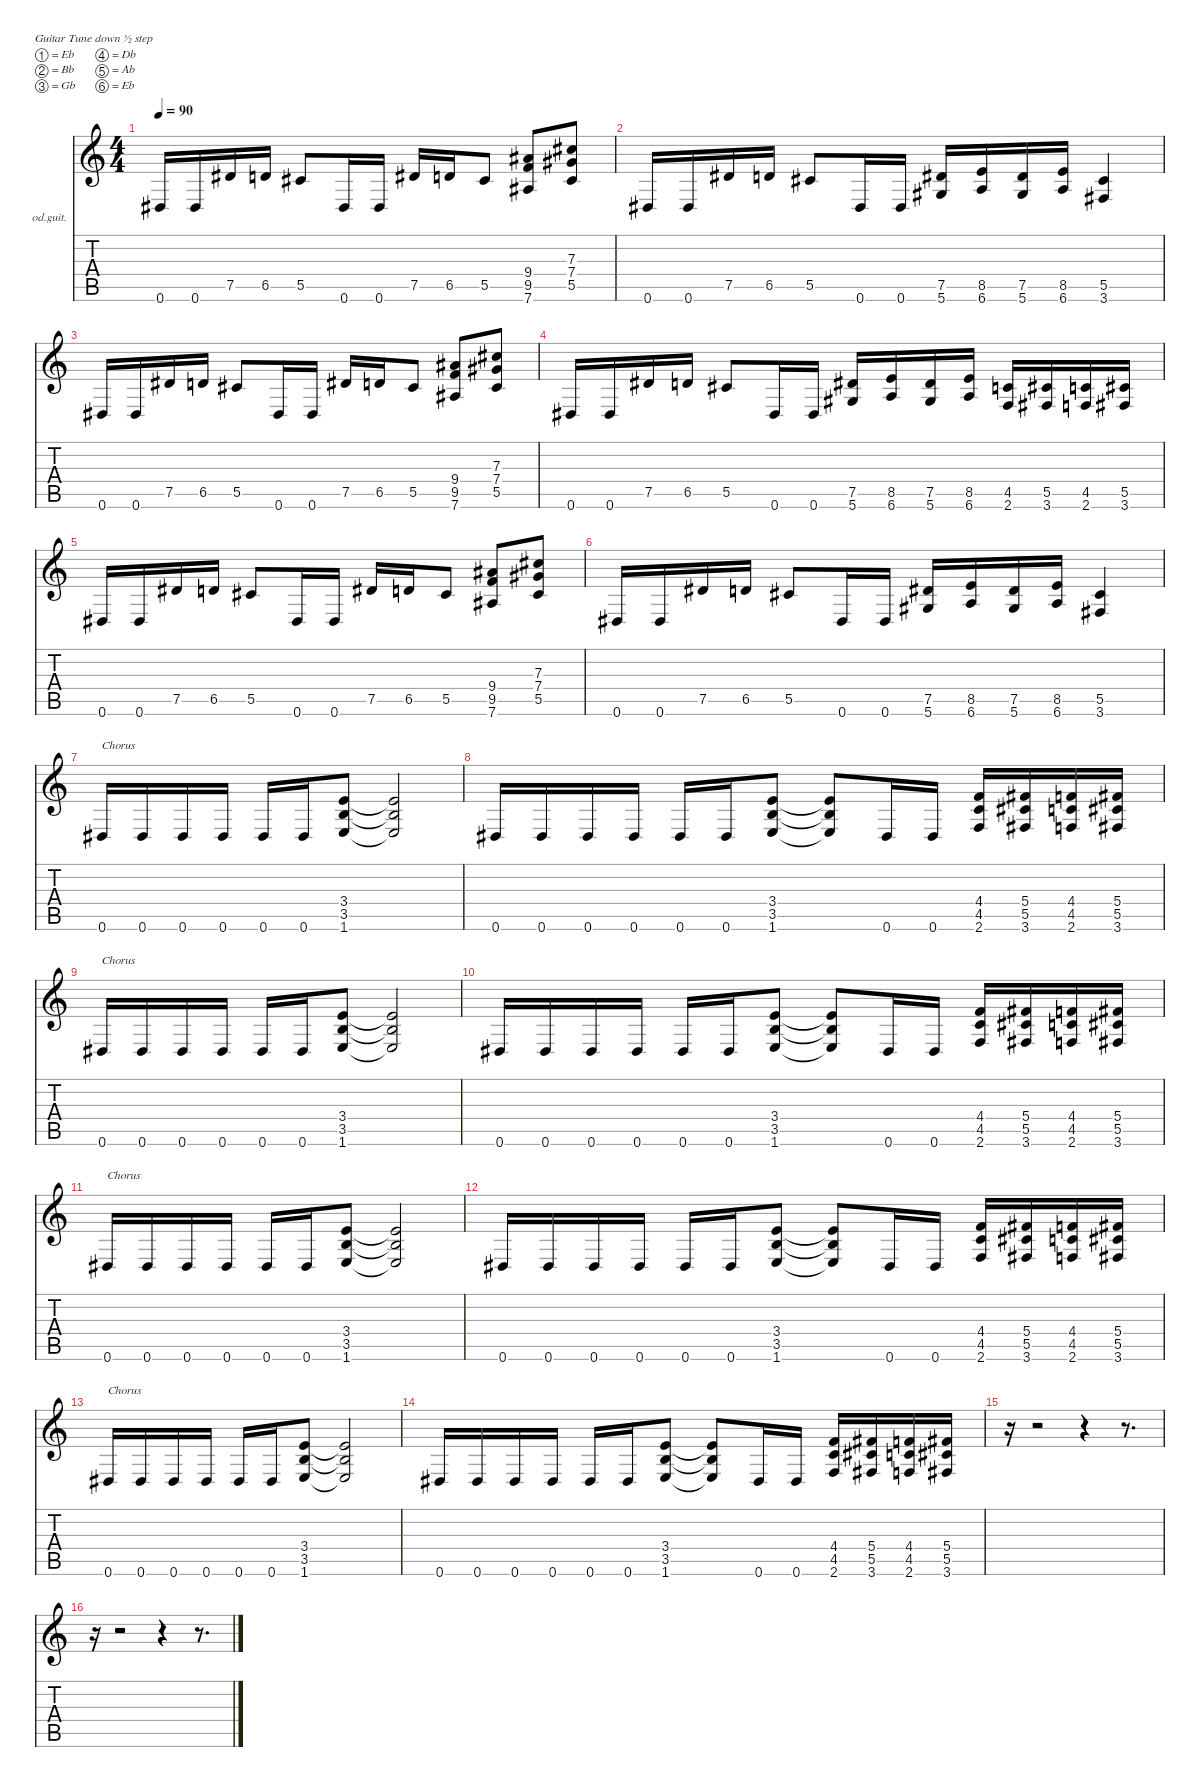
\defaultSystemsLayout 4
\hideDynamics
\bracketExtendMode nobrackets
\firstSystemTrackNameOrientation horizontal
\otherSystemsTrackNameOrientation horizontal
\track ("Guitar 1 (Dave Mustaine)" "od.guit.") {instrument overdrivenguitar}
\staff {score tabs}
\tuning (Eb4 Bb3 Gb3 Db3 Ab2 Eb2)
\ts (4 4)
\tempo 90
\clef g2
\ks c
0.6{acc #}.16{dy mf beam Up} 0.6{acc #}.16{beam Up} 7.5{acc #}.16{beam Up} 6.5.16{beam Up} 5.5{acc #}.8{beam Up} 0.6{acc #}.16{beam Up} 0.6{acc #}.16{beam Up} 7.5{acc #}.16{beam Up} 6.5.16{beam Up} 5.5{acc #}.8{beam Up} (9.4{acc #} 9.5 7.6{acc #}).8{beam Up} (7.3{acc #} 7.4{acc #} 5.5{acc #}).8{beam Up} |
0.6{acc #}.16{beam Up} 0.6{acc #}.16{beam Up} 7.5{acc #}.16{beam Up} 6.5.16{beam Up} 5.5{acc #}.8{beam Up} 0.6{acc #}.16{beam Up} 0.6{acc #}.16{beam Up} (7.5{acc #} 5.6{acc #}).16{beam Up} (8.5 6.6).16{beam Up} (7.5{acc #} 5.6{acc #}).16{beam Up} (8.5 6.6).16{beam Up} (5.5{acc #} 3.6{acc #}).4{beam Up} |
0.6{acc #}.16{beam Up} 0.6{acc #}.16{beam Up} 7.5{acc #}.16{beam Up} 6.5.16{beam Up} 5.5{acc #}.8{beam Up} 0.6{acc #}.16{beam Up} 0.6{acc #}.16{beam Up} 7.5{acc #}.16{beam Up} 6.5.16{beam Up} 5.5{acc #}.8{beam Up} (9.4{acc #} 9.5 7.6{acc #}).8{beam Up} (7.3{acc #} 7.4{acc #} 5.5{acc #}).8{beam Up} |
0.6{acc #}.16{beam Up} 0.6{acc #}.16{beam Up} 7.5{acc #}.16{beam Up} 6.5.16{beam Up} 5.5{acc #}.8{beam Up} 0.6{acc #}.16{beam Up} 0.6{acc #}.16{beam Up} (7.5{acc #} 5.6{acc #}).16{beam Up} (8.5 6.6).16{beam Up} (7.5{acc #} 5.6{acc #}).16{beam Up} (8.5 6.6).16{beam Up} (4.5 2.6).16{beam Up} (5.5{acc #} 3.6{acc #}).16{beam Up} (4.5 2.6).16{beam Up} (5.5{acc #} 3.6{acc #}).16{beam Up} |
0.6{acc #}.16{beam Up} 0.6{acc #}.16{beam Up} 7.5{acc #}.16{beam Up} 6.5.16{beam Up} 5.5{acc #}.8{beam Up} 0.6{acc #}.16{beam Up} 0.6{acc #}.16{beam Up} 7.5{acc #}.16{beam Up} 6.5.16{beam Up} 5.5{acc #}.8{beam Up} (9.4{acc #} 9.5 7.6{acc #}).8{beam Up} (7.3{acc #} 7.4{acc #} 5.5{acc #}).8{beam Up} |
0.6{acc #}.16{beam Up} 0.6{acc #}.16{beam Up} 7.5{acc #}.16{beam Up} 6.5.16{beam Up} 5.5{acc #}.8{beam Up} 0.6{acc #}.16{beam Up} 0.6{acc #}.16{beam Up} (7.5{acc #} 5.6{acc #}).16{beam Up} (8.5 6.6).16{beam Up} (7.5{acc #} 5.6{acc #}).16{beam Up} (8.5 6.6).16{beam Up} (5.5{acc #} 3.6{acc #}).4{beam Up} |
0.6{acc #}.16{txt "Chorus" beam Up} 0.6{acc #}.16{beam Up} 0.6{acc #}.16{beam Up} 0.6{acc #}.16{beam Up} 0.6{acc #}.16{beam Up} 0.6{acc #}.16{beam Up} (3.4 3.5 1.6).8{beam Up} (3.4{t} 3.5{t} 1.6{t}).2{dy f beam Up} |
0.6{acc #}.16{dy mf beam Up} 0.6{acc #}.16{beam Up} 0.6{acc #}.16{beam Up} 0.6{acc #}.16{beam Up} 0.6{acc #}.16{beam Up} 0.6{acc #}.16{beam Up} (3.4 3.5 1.6).8{beam Up} (3.4{t} 3.5{t} 1.6{t}).8{dy f beam Up} 0.6{acc #}.16{dy mf beam Up} 0.6{acc #}.16{beam Up} (4.4 4.5 2.6).16{beam Up} (5.4{acc #} 5.5{acc #} 3.6{acc #}).16{beam Up} (4.4 4.5 2.6).16{beam Up} (5.4{acc #} 5.5{acc #} 3.6{acc #}).16{beam Up} |
0.6{acc #}.16{txt "Chorus" beam Up} 0.6{acc #}.16{beam Up} 0.6{acc #}.16{beam Up} 0.6{acc #}.16{beam Up} 0.6{acc #}.16{beam Up} 0.6{acc #}.16{beam Up} (3.4 3.5 1.6).8{beam Up} (3.4{t} 3.5{t} 1.6{t}).2{dy f beam Up} |
0.6{acc #}.16{dy mf beam Up} 0.6{acc #}.16{beam Up} 0.6{acc #}.16{beam Up} 0.6{acc #}.16{beam Up} 0.6{acc #}.16{beam Up} 0.6{acc #}.16{beam Up} (3.4 3.5 1.6).8{beam Up} (3.4{t} 3.5{t} 1.6{t}).8{dy f beam Up} 0.6{acc #}.16{dy mf beam Up} 0.6{acc #}.16{beam Up} (4.4 4.5 2.6).16{beam Up} (5.4{acc #} 5.5{acc #} 3.6{acc #}).16{beam Up} (4.4 4.5 2.6).16{beam Up} (5.4{acc #} 5.5{acc #} 3.6{acc #}).16{beam Up} |
0.6{acc #}.16{txt "Chorus" beam Up} 0.6{acc #}.16{beam Up} 0.6{acc #}.16{beam Up} 0.6{acc #}.16{beam Up} 0.6{acc #}.16{beam Up} 0.6{acc #}.16{beam Up} (3.4 3.5 1.6).8{beam Up} (3.4{t} 3.5{t} 1.6{t}).2{dy f beam Up} |
0.6{acc #}.16{dy mf beam Up} 0.6{acc #}.16{beam Up} 0.6{acc #}.16{beam Up} 0.6{acc #}.16{beam Up} 0.6{acc #}.16{beam Up} 0.6{acc #}.16{beam Up} (3.4 3.5 1.6).8{beam Up} (3.4{t} 3.5{t} 1.6{t}).8{dy f beam Up} 0.6{acc #}.16{dy mf beam Up} 0.6{acc #}.16{beam Up} (4.4 4.5 2.6).16{beam Up} (5.4{acc #} 5.5{acc #} 3.6{acc #}).16{beam Up} (4.4 4.5 2.6).16{beam Up} (5.4{acc #} 5.5{acc #} 3.6{acc #}).16{beam Up} |
0.6{acc #}.16{txt "Chorus" beam Up} 0.6{acc #}.16{beam Up} 0.6{acc #}.16{beam Up} 0.6{acc #}.16{beam Up} 0.6{acc #}.16{beam Up} 0.6{acc #}.16{beam Up} (3.4 3.5 1.6).8{beam Up} (3.4{t} 3.5{t} 1.6{t}).2{dy f beam Up} |
0.6{acc #}.16{dy mf beam Up} 0.6{acc #}.16{beam Up} 0.6{acc #}.16{beam Up} 0.6{acc #}.16{beam Up} 0.6{acc #}.16{beam Up} 0.6{acc #}.16{beam Up} (3.4 3.5 1.6).8{beam Up} (3.4{t} 3.5{t} 1.6{t}).8{dy f beam Up} 0.6{acc #}.16{dy mf beam Up} 0.6{acc #}.16{beam Up} (4.4 4.5 2.6).16{beam Up} (5.4{acc #} 5.5{acc #} 3.6{acc #}).16{beam Up} (4.4 4.5 2.6).16{beam Up} (5.4{acc #} 5.5{acc #} 3.6{acc #}).16{beam Up} |
r.16{beam Down} r.2{beam Down} r.4{beam Down} r.8{d beam Down} |
r.16{beam Down} r.2{beam Down} r.4{beam Down} r.8{d beam Down}
